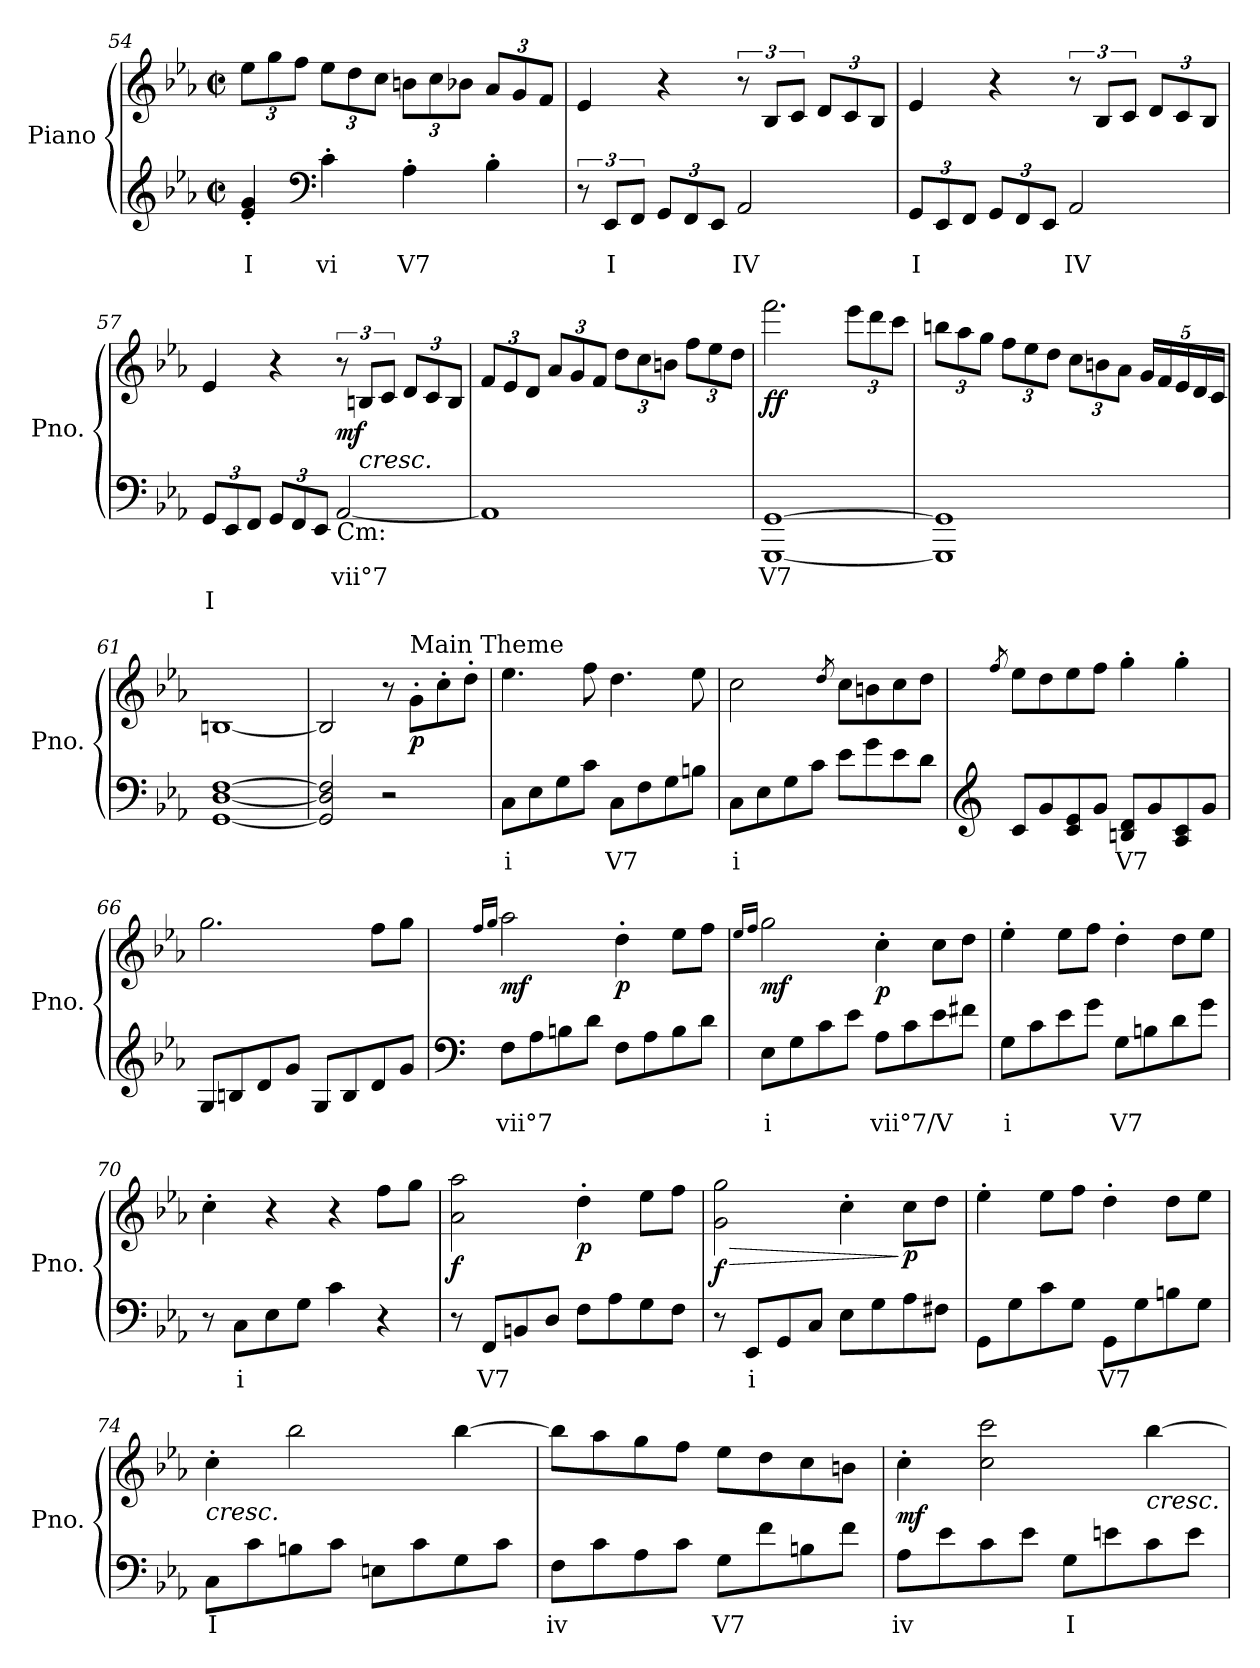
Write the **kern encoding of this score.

**kern	**text	**text	**kern	**dynam
*part1	*part1	*part1	*part1	*part1
*staff2	*staff2	*staff2	*staff1	*staff1/2
*I"Piano	*	*	*	*
*I'Pno.	*	*	*	*
*clefG2	*	*	*clefG2	*
*k[b-e-a-]	*	*	*k[b-e-a-]	*
*M2/2	*	*	*M2/2	*
*met(c|)	*	*	*met(c|)	*
=54	=54	=54	=54	=54
!	!	!LO:LY:b	!	!
*	*	*	*Xbrackettup	*
4e-/' 4g/'	.	I	12ee-\L	.
.	.	.	12gg\	.
.	.	.	12ff\J	.
*clefF4	*	*	*	*
!	!	!LO:LY:b	!	!
4c'\	.	vi	12ee-\L	.
.	.	.	12dd\	.
.	.	.	12cc\J	.
!	!	!LO:LY:b	!	!
4A-'\	.	V7	12bn\L	.
.	.	.	12cc\	.
.	.	.	12b-X\J	.
4B-'\	.	.	12a-/L	.
.	.	.	12g/	.
.	.	.	12f/J	.
=55	=55	=55	=55	=55
12r	.	.	4e-/	.
!	!	!LO:LY:b	!	!
12EE-/L	.	I	.	.
12FF/J	.	.	.	.
*Xbrackettup	*	*	*	*
12GG/L	.	.	4r	.
12FF/	.	.	.	.
12EE-/J	.	.	.	.
!	!	!LO:LY:b	!	!
*	*	*	*brackettup	*
2AA-/	.	IV	12r	.
.	.	.	12B-/L	.
.	.	.	12c/J	.
*	*	*	*Xbrackettup	*
.	.	.	12d/L	.
.	.	.	12c/	.
.	.	.	12B-/J	.
=56	=56	=56	=56	=56
!	!	!LO:LY:b	!	!
12GG/L	.	I	4e-/	.
12EE-/	.	.	.	.
12FF/J	.	.	.	.
12GG/L	.	.	4r	.
12FF/	.	.	.	.
12EE-/J	.	.	.	.
!	!	!LO:LY:b	!	!
*	*	*	*brackettup	*
2AA-/	.	IV	12r	.
.	.	.	12B-/L	.
.	.	.	12c/J	.
*	*	*	*Xbrackettup	*
.	.	.	12d/L	.
.	.	.	12c/	.
.	.	.	12B-/J	.
!!LO:LB:g=z
=57	=57	=57	=57	=57
!	!	!LO:LY:b	!	!
12GG/L	.	I	4e-/	.
12EE-/	.	.	.	.
12FF/J	.	.	.	.
12GG/L	.	.	4r	.
12FF/	.	.	.	.
12EE-/J	.	.	.	.
!	!LO:LY:b	!	!	!
*	*	*	*brackettup	*
!LO:TX:b:t=Cm&colon;	!	!	!	!
!	!	!	!	!LO:DY:b
[2AA-/	vii°7	.	12r	mf
!	!	!	!LO:TX:b:i:t=cresc.	!
.	.	.	12Bn/L	.
.	.	.	12c/J	.
*	*	*	*Xbrackettup	*
.	.	.	12d/L	.
.	.	.	12c/	.
.	.	.	12B/J	.
=58	=58	=58	=58	=58
1AA-]	.	.	12f/L	.
.	.	.	12e-/	.
.	.	.	12d/J	.
.	.	.	12a-/L	.
.	.	.	12g/	.
.	.	.	12f/J	.
.	.	.	12dd\L	.
.	.	.	12cc\	.
.	.	.	12bn\J	.
.	.	.	12ff\L	.
.	.	.	12ee-\	.
.	.	.	12dd\J	.
=59	=59	=59	=59	=59
!	!LO:LY:b	!	!	!LO:DY:b
[1GGG [1GG	V7	.	2.fff\	ff
.	.	.	12eee-\L	.
.	.	.	12ddd\	.
.	.	.	12ccc\J	.
=60	=60	=60	=60	=60
1GGG] 1GG]	.	.	12bbn\L	.
.	.	.	12aa-\	.
.	.	.	12gg\J	.
.	.	.	12ff\L	.
.	.	.	12ee-\	.
.	.	.	12dd\J	.
.	.	.	12cc\L	.
.	.	.	12bn\	.
.	.	.	12a-\J	.
.	.	.	20g/LL	.
.	.	.	20f/	.
.	.	.	20e-/	.
.	.	.	20d/	.
.	.	.	20c/JJ	.
=61	=61	=61	=61	=61
[1GG [1D [1F	.	.	[1Bn	.
=62	=62	=62	=62	=62
2GG/] 2D/] 2F/]	.	.	2B/]	.
2r	.	.	8r	.
!	!	!	!LO:TX:a:t=Main Theme	!
!	!	!	!	!LO:DY:b
.	.	.	8g'\L	p
.	.	.	8cc'\	.
.	.	.	8dd'\J	.
=63	=63	=63	=63	=63
!	!LO:LY:b	!	!	!
8C\L	i	.	4.ee-\	.
8E-\	.	.	.	.
8G\	.	.	.	.
8c\J	.	.	8ff\	.
!	!LO:LY:b	!	!	!
8C\L	V7	.	4.dd\	.
8F\	.	.	.	.
8G\	.	.	.	.
8Bn\J	.	.	8ee-\	.
!!LO:LB:g=z
=64	=64	=64	=64	=64
!	!LO:LY:b	!	!	!
8C\L	i	.	2cc\	.
8E-\	.	.	.	.
8G\	.	.	.	.
8c\J	.	.	.	.
.	.	.	8qdd/	.
8e-\L	.	.	8cc\L	.
8g\	.	.	8bn\	.
8e-\	.	.	8cc\	.
8d\J	.	.	8dd\J	.
=65	=65	=65	=65	=65
*clefG2	*	*	*	*
.	.	.	8qff/	.
8c/L	.	.	8ee-\L	.
8g/	.	.	8dd\	.
8c/ 8e-/	.	.	8ee-\	.
8g/J	.	.	8ff\J	.
!	!LO:LY:b	!	!	!
8Bn/ 8d/L	V7	.	4gg'\	.
8g/	.	.	.	.
8A-/ 8c/	.	.	4gg'\	.
8g/J	.	.	.	.
=66	=66	=66	=66	=66
8G/L	.	.	2.gg\	.
8Bn/	.	.	.	.
8d/	.	.	.	.
8g/J	.	.	.	.
8G/L	.	.	.	.
8B/	.	.	.	.
8d/	.	.	8ff\L	.
8g/J	.	.	8gg\J	.
=67	=67	=67	=67	=67
*clefF4	*	*	*	*
.	.	.	16qff/LL	.
.	.	.	16qgg/JJ	.
!	!LO:LY:b	!	!	!LO:DY:b
8F\L	vii°7	.	2aa-\	mf
8A-\	.	.	.	.
8Bn\	.	.	.	.
8d\J	.	.	.	.
!	!	!	!	!LO:DY:b
8F\L	.	.	4dd'\	p
8A-\	.	.	.	.
8B\	.	.	8ee-\L	.
8d\J	.	.	8ff\J	.
=68	=68	=68	=68	=68
.	.	.	16qee-/LL	.
.	.	.	16qff/JJ	.
!	!LO:LY:b	!	!	!LO:DY:b
8E-\L	i	.	2gg\	mf
8G\	.	.	.	.
8c\	.	.	.	.
8e-\J	.	.	.	.
!	!LO:LY:b	!	!	!LO:DY:b
8A-\L	vii°7/V	.	4cc'\	p
8c\	.	.	.	.
8e-\	.	.	8cc\L	.
8f#X\J	.	.	8dd\J	.
=69	=69	=69	=69	=69
!	!LO:LY:b	!	!	!
8G\L	i	.	4ee-'\	.
8c\	.	.	.	.
8e-\	.	.	8ee-\L	.
8g\J	.	.	8ff\J	.
!	!LO:LY:b	!	!	!
8G\L	V7	.	4dd'\	.
8Bn\	.	.	.	.
8d\	.	.	8dd\L	.
8g\J	.	.	8ee-\J	.
!!LO:PB:g=z
=70	=70	=70	=70	=70
8r	.	.	4cc'\	.
!	!LO:LY:b	!	!	!
8C\L	i	.	.	.
8E-\	.	.	4r	.
8G\J	.	.	.	.
4c\	.	.	4r	.
4r	.	.	8ff\L	.
.	.	.	8gg\J	.
=71	=71	=71	=71	=71
!	!	!	!	!LO:DY:b
8r	.	.	2a-\ 2aa-\	f
!	!LO:LY:b	!	!	!
8FF/L	V7	.	.	.
8BBn/	.	.	.	.
8D/J	.	.	.	.
!	!	!	!	!LO:DY:b
8F\L	.	.	4dd'\	p
8A-\	.	.	.	.
8G\	.	.	8ee-\L	.
8F\J	.	.	8ff\J	.
=72	=72	=72	=72	=72
!	!	!	!	!LO:HP:b
!	!	!	!	!LO:DY:n=1:b
8r	.	.	2g\ 2gg\	> f
!	!LO:LY:b	!	!	!
8EE-/L	i	.	.	.
8GG/	.	.	.	.
8C/J	.	.	.	.
8E-\L	.	.	4cc'\	.
8G\	.	.	.	.
!	!	!	!	!LO:DY:n=2:b
8A-\	.	.	8cc\L	] p
8F#X\J	.	.	8dd\J	.
=73	=73	=73	=73	=73
8GG\L	.	.	4ee-'\	.
8G\	.	.	.	.
8c\	.	.	8ee-\L	.
8G\J	.	.	8ff\J	.
!	!LO:LY:b	!	!	!
8GG\L	V7	.	4dd'\	.
8G\	.	.	.	.
8Bn\	.	.	8dd\L	.
8G\J	.	.	8ee-\J	.
=74	=74	=74	=74	=74
!	!	!	!LO:TX:b:i:t=cresc.	!
!	!LO:LY:b	!	!	!
8C\L	I	.	4cc'\	.
8c\	.	.	.	.
8Bn\	.	.	2bb-\	.
8c\J	.	.	.	.
8En\L	.	.	.	.
8c\	.	.	.	.
8G\	.	.	[4bb-\	.
8c\J	.	.	.	.
=75	=75	=75	=75	=75
!	!LO:LY:b	!	!	!
8F\L	iv	.	8bb-\L]	.
8c\	.	.	8aa-\	.
8A-\	.	.	8gg\	.
8c\J	.	.	8ff\J	.
!	!LO:LY:b	!	!	!
8G\L	V7	.	8ee-\L	.
8f\	.	.	8dd\	.
8Bn\	.	.	8cc\	.
8f\J	.	.	8bn\J	.
=76	=76	=76	=76	=76
!	!LO:LY:b	!	!	!LO:DY:b
8A-\L	iv	.	4cc'\	mf
8e-\	.	.	.	.
8c\	.	.	2cc\ 2ccc\	.
8e-\J	.	.	.	.
!	!LO:LY:b	!	!	!
8G\L	I	.	.	.
8en\	.	.	.	.
!	!	!	!LO:TX:b:i:t=cresc.	!
8c\	.	.	[4bb-\	.
8e\J	.	.	.	.
=	=	=	=	=
*-	*-	*-	*-	*-
